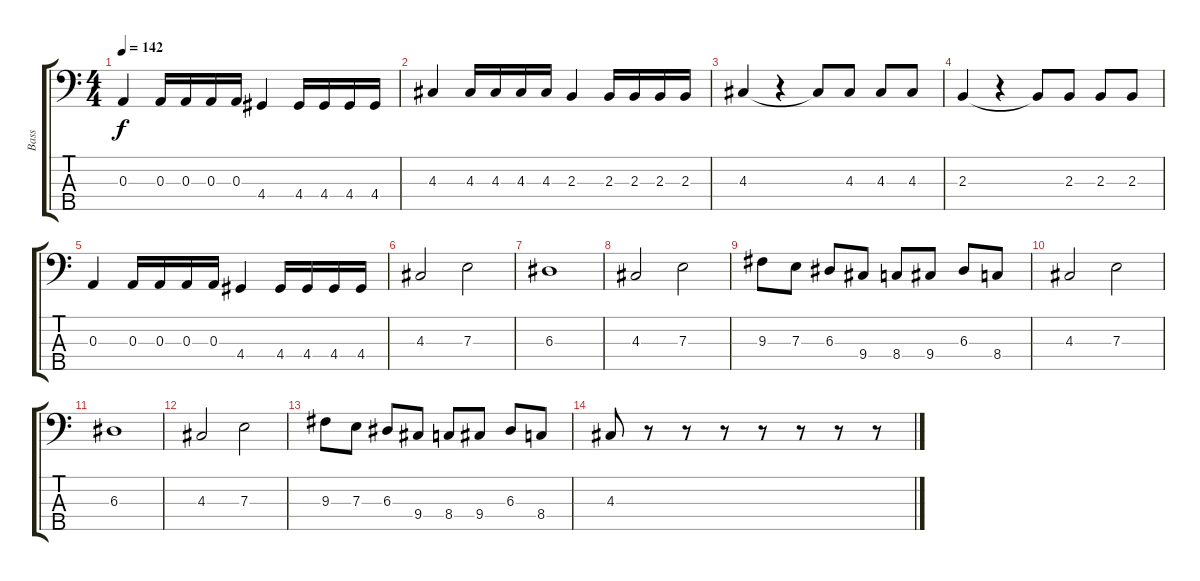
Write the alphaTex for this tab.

\track ("Bass" "Bass") {instrument electricbassfinger}
\staff {score tabs}
\tuning (G2 D2 A1 E1 B0) {hide}
\ts (4 4)
\tempo 142
\clef f4
\ks c
0.3.4{dy f} 0.3.16 0.3.16 0.3.16 0.3.16 4.4.4 4.4.16 4.4.16 4.4.16 4.4.16 |
4.3.4 4.3.16 4.3.16 4.3.16 4.3.16 2.3.4 2.3.16 2.3.16 2.3.16 2.3.16 |
4.3.4 r.4 4.3{t}.8 4.3.8 4.3.8 4.3.8 |
2.3.4 r.4 2.3{t}.8 2.3.8 2.3.8 2.3.8 |
0.3.4 0.3.16 0.3.16 0.3.16 0.3.16 4.4.4 4.4.16 4.4.16 4.4.16 4.4.16 |
4.3.2 7.3.2 |
6.3.1 |
4.3.2 7.3.2 |
9.3.8 7.3.8 6.3.8 9.4.8 8.4.8 9.4.8 6.3.8 8.4.8 |
4.3.2 7.3.2 |
6.3.1 |
4.3.2 7.3.2 |
9.3.8 7.3.8 6.3.8 9.4.8 8.4.8 9.4.8 6.3.8 8.4.8 |
4.3.8 r.8 r.8 r.8 r.8 r.8 r.8 r.8
